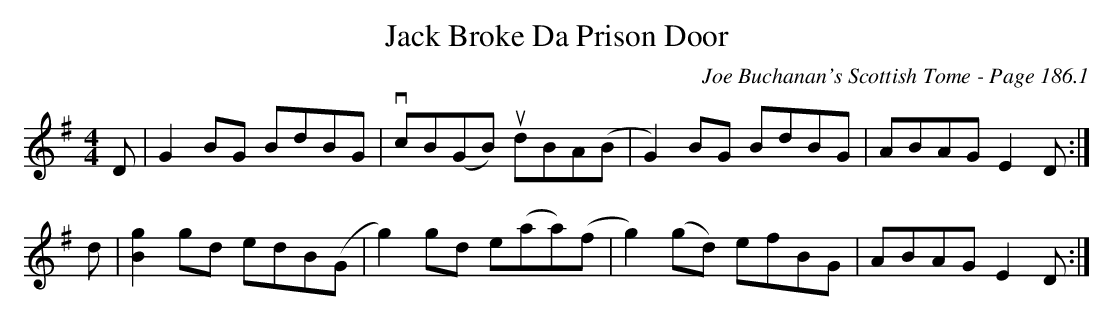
X:1
T:Jack Broke Da Prison Door
C:Joe Buchanan's Scottish Tome - Page 186.1
L:1/8
M:4/4
K:G
D | G2 BG BdBG | vcB(GB) udBA(B | G2) BG BdBG | ABAG E2 D :|
d | [gB]2 gd edB(G | g2) gd e(aa)(f |g2) (gd) efBG | ABAG E2 D :|
